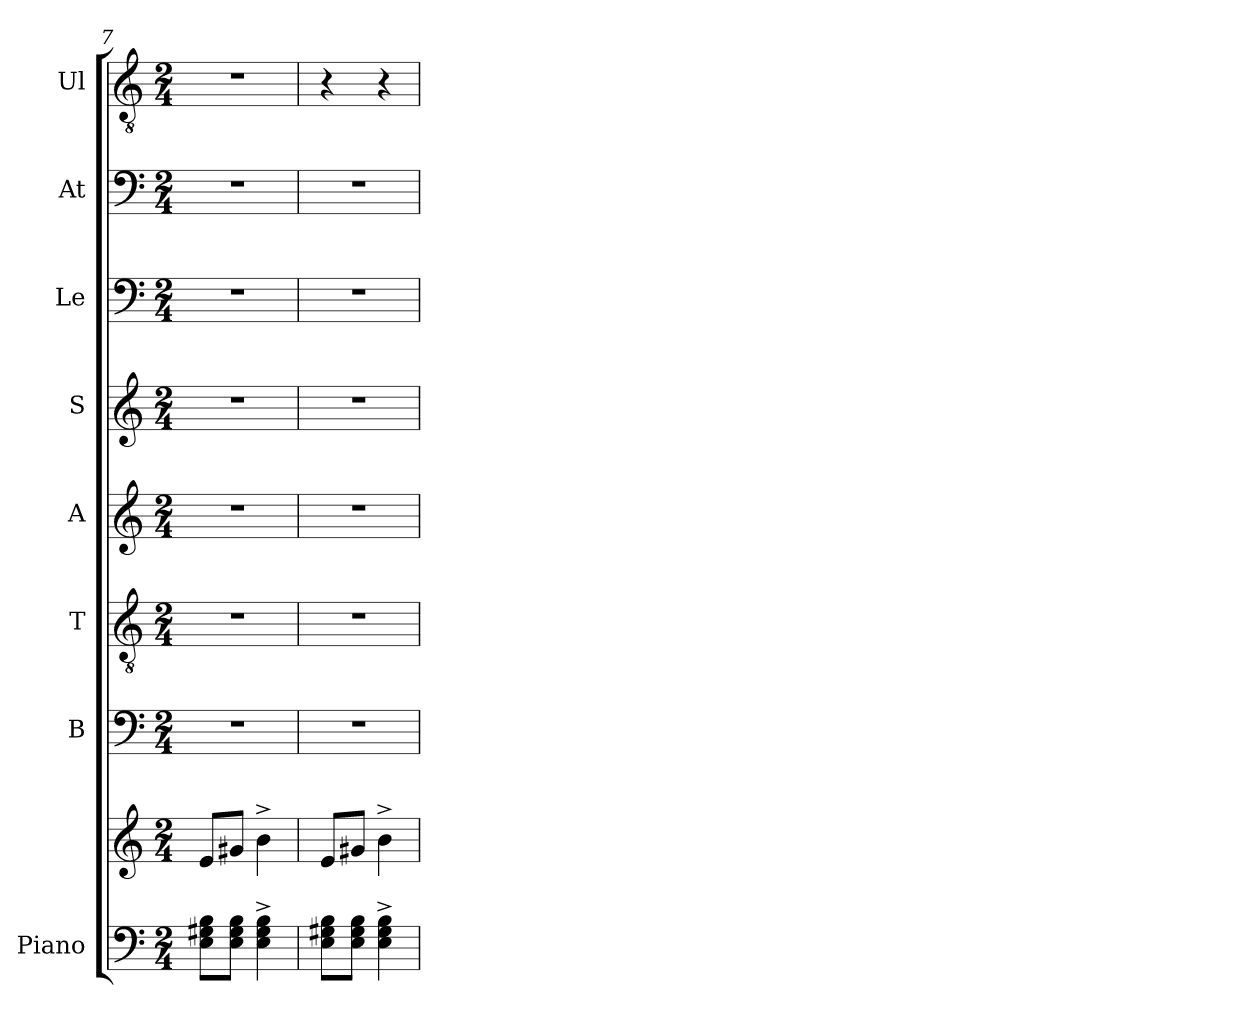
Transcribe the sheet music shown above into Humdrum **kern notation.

**kern	**kern	**kern	**kern	**kern	**kern	**kern	**kern	**kern
*part8	*part8	*part7	*part6	*part5	*part4	*part3	*part2	*part1
*staff9	*staff8	*staff7	*staff6	*staff5	*staff4	*staff3	*staff2	*staff1
*I"Piano	*	*I"B	*I"T	*I"A	*I"S	*I"Le	*I"At	*I"Ul
*I'Pno	*	*I'B	*I'T	*I'A	*I'S	*I'Le	*I'At	*I'Ul
*clefF4	*clefG2	*clefF4	*clefGv2	*clefG2	*clefG2	*clefF4	*clefF4	*clefGv2
*k[]	*k[]	*k[]	*k[]	*k[]	*k[]	*k[]	*k[]	*k[]
*M2/4	*M2/4	*M2/4	*M2/4	*M2/4	*M2/4	*M2/4	*M2/4	*M2/4
=7	=7	=7	=7	=7	=7	=7	=7	=7
8E\ 8G#X\ 8B\L	8e/L	2r	2r	2r	2r	2r	2r	2r
8E\ 8G#\ 8B\J	8g#X/J	.	.	.	.	.	.	.
4E\^ 4G#\^ 4B\^	4b^\	.	.	.	.	.	.	.
=8	=8	=8	=8	=8	=8	=8	=8	=8
8E\ 8G#X\ 8B\L	8e/L	2r	2r	2r	2r	2r	2r	4r
8E\ 8G#\ 8B\J	8g#X/J	.	.	.	.	.	.	.
4E\^ 4G#\^ 4B\^	4b^\	.	.	.	.	.	.	4r
=	=	=	=	=	=	=	=	=
*-	*-	*-	*-	*-	*-	*-	*-	*-
